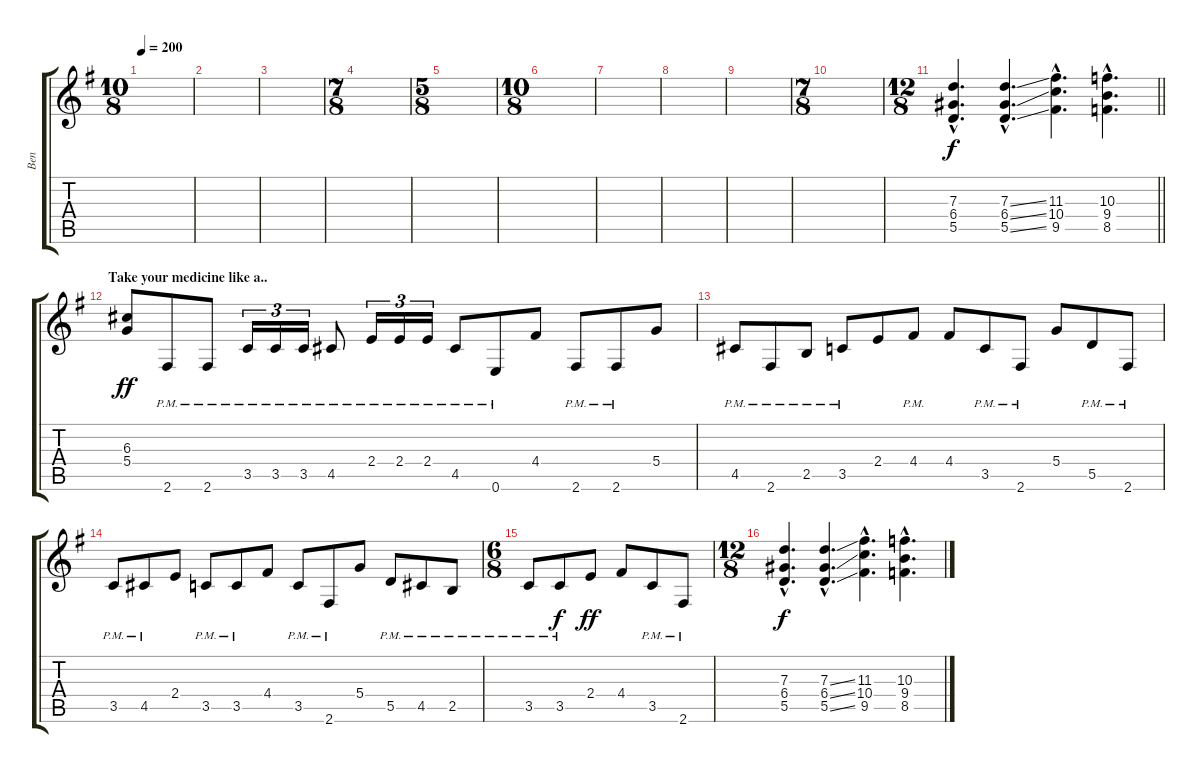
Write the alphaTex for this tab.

\track ("Ben" "Ben") {instrument distortionguitar}
\staff {score tabs}
\tuning (E4 B3 G3 D3 A2 E2) {hide}
\ts (10 8)
\tempo 200
\clef g2
\ks g
|
|
|
\ts (7 8)
|
\ts (5 8)
|
\ts (10 8)
|
|
|
|
\ts (7 8)
|
\ts (12 8)
\barLineRight lightlight
(7.3{hac} 6.4{hac} 5.5{hac}).4{d dy f} (7.3{ss hac} 6.4{ss hac} 5.5{ss hac}).4{d} (11.3{hac} 10.4{hac} 9.5{hac}).4{d} (10.3{hac} 9.4{hac} 8.5{hac}).4{d} |
\section ("" "Take your medicine like a..")
(6.3 5.4).8{dy ff} 2.6{pm}.8 2.6{pm}.8 3.5{pm}.16{tu (3 2)} 3.5{pm}.16{tu (3 2)} 3.5{pm}.16{tu (3 2)} 4.5{pm}.8 2.4{pm}.16{tu (3 2)} 2.4{pm}.16{tu (3 2)} 2.4{pm}.16{tu (3 2)} 4.5{pm}.8 0.6{pm}.8 4.4.8 2.6{pm}.8 2.6{pm}.8 5.4.8 |
4.5{pm}.8 2.6{pm}.8 2.5{pm}.8 3.5{pm}.8 2.4.8 4.4{pm}.8 4.4.8 3.5{pm}.8 2.6{pm}.8 5.4.8 5.5{pm}.8 2.6{pm}.8 |
3.5{pm}.8 4.5{pm}.8 2.4.8 3.5{pm}.8 3.5{pm}.8 4.4.8 3.5{pm}.8 2.6{pm}.8 5.4.8 5.5{pm}.8 4.5{pm}.8 2.5{pm}.8 |
\ts (6 8)
3.5{pm}.8 3.5{pm}.8{dy f} 2.4.8{dy ff} 4.4.8 3.5{pm}.8 2.6{pm}.8 |
\ts (12 8)
(7.3{hac} 6.4{hac} 5.5{hac}).4{d dy f} (7.3{ss hac} 6.4{ss hac} 5.5{ss hac}).4{d} (11.3{hac} 10.4{hac} 9.5{hac}).4{d} (10.3{hac} 9.4{hac} 8.5{hac}).4{d}
